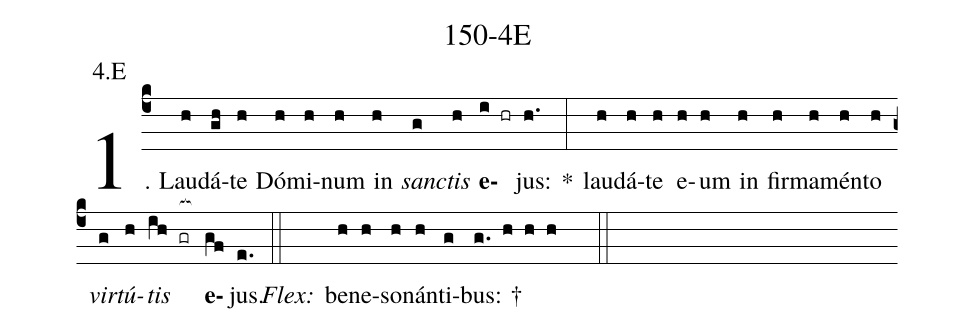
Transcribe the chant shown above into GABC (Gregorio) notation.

name: 150-4E;
annotation: 4.E;
%%
(c4)1. Lau(h)dá(gh)te(h) Dó(h)mi(h)num(h) in(h) <i>sanc</i>(g)<i>tis</i>(h) <b>e</b>(i hr)jus:(h.) *(:) lau(h)dá(h)te(h) e(h)um(h) in(h) fir(h)ma(h)mén(h)to(h) <i>vir</i>(g)<i>tú</i>(h)<i>tis</i>(ih gr[ocb:1{]) <b>e</b>(gf[ocb:0}])jus.(e.) (::)
<i>Flex:</i>()  be(h)ne(h)so(h)nán(h)ti(g)bus: †(g. h h h  ::)
